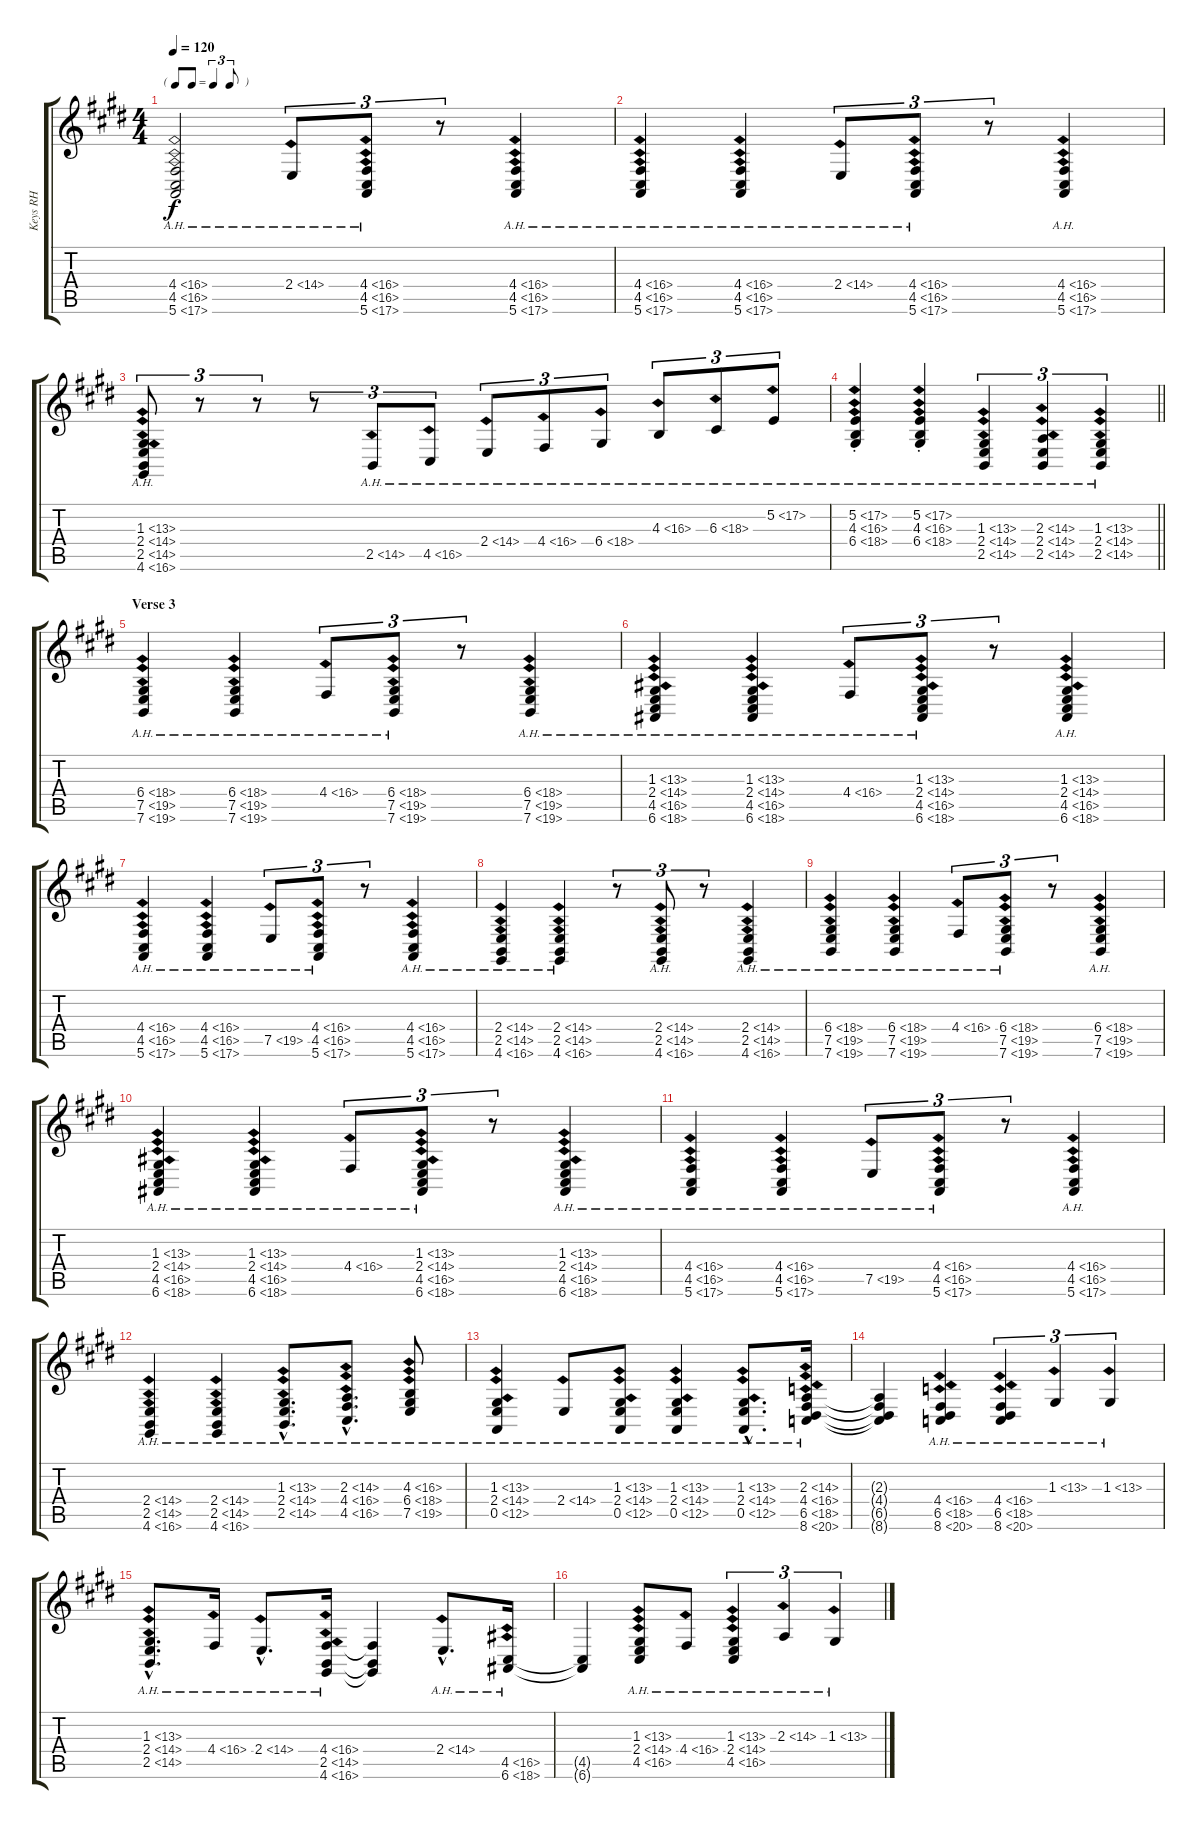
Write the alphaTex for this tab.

\track ("Keys RH" "Keys RH") {instrument pad3polysynth}
\staff {score tabs}
\tuning (E4 B3 G3 D3 A2 E2) {hide}
\ts (4 4)
\tf triplet8th
\tempo 120
\clef g2
\ks e
(4.4{ah 12} 4.5{ah 12} 5.6{ah 12}).2{dy f} 2.4{ah 12}.8{tu (3 2)} (4.4{ah 12} 4.5{ah 12} 5.6{ah 12}).8{tu (3 2)} r.8{tu (3 2)} (4.4{ah 12} 4.5{ah 12} 5.6{ah 12}).4 |
(4.4{ah 12} 4.5{ah 12} 5.6{ah 12}).4 (4.4{ah 12} 4.5{ah 12} 5.6{ah 12}).4 2.4{ah 12}.8{tu (3 2)} (4.4{ah 12} 4.5{ah 12} 5.6{ah 12}).8{tu (3 2)} r.8{tu (3 2)} (4.4{ah 12} 4.5{ah 12} 5.6{ah 12}).4 |
(1.3{ah 12} 2.4{ah 12} 2.5{ah 12} 4.6{ah 12}).8{tu (3 2)} r.8{tu (3 2)} r.8{tu (3 2)} r.8{tu (3 2)} 2.5{ah 12}.8{tu (3 2)} 4.5{ah 12}.8{tu (3 2)} 2.4{ah 12}.8{tu (3 2)} 4.4{ah 12}.8{tu (3 2)} 6.4{ah 12}.8{tu (3 2)} 4.3{ah 12}.8{tu (3 2)} 6.3{ah 12}.8{tu (3 2)} 5.2{ah 12}.8{tu (3 2)} |
\barLineRight lightlight
(5.2{ah 12 st} 4.3{ah 12 st} 6.4{ah 12 st}).4 (5.2{ah 12 st} 4.3{ah 12 st} 6.4{ah 12 st}).4 (1.3{ah 12} 2.4{ah 12} 2.5{ah 12}).4{tu (3 2)} (2.3{ah 12} 2.4{ah 12} 2.5{ah 12}).4{tu (3 2)} (1.3{ah 12} 2.4{ah 12} 2.5{ah 12}).4{tu (3 2)} |
\section ("" "Verse 3")
(6.4{ah 12} 7.5{ah 12} 7.6{ah 12}).4 (6.4{ah 12} 7.5{ah 12} 7.6{ah 12}).4 4.4{ah 12}.8{tu (3 2)} (6.4{ah 12} 7.5{ah 12} 7.6{ah 12}).8{tu (3 2)} r.8{tu (3 2)} (6.4{ah 12} 7.5{ah 12} 7.6{ah 12}).4 |
(1.3{ah 12} 2.4{ah 12} 4.5{ah 12} 6.6{ah 12}).4 (1.3{ah 12} 2.4{ah 12} 4.5{ah 12} 6.6{ah 12}).4 4.4{ah 12}.8{tu (3 2)} (1.3{ah 12} 2.4{ah 12} 4.5{ah 12} 6.6{ah 12}).8{tu (3 2)} r.8{tu (3 2)} (1.3{ah 12} 2.4{ah 12} 4.5{ah 12} 6.6{ah 12}).4 |
(4.4{ah 12} 4.5{ah 12} 5.6{ah 12}).4 (4.4{ah 12} 4.5{ah 12} 5.6{ah 12}).4 7.5{ah 12}.8{tu (3 2)} (4.4{ah 12} 4.5{ah 12} 5.6{ah 12}).8{tu (3 2)} r.8{tu (3 2)} (4.4{ah 12} 4.5{ah 12} 5.6{ah 12}).4 |
(2.4{ah 12} 2.5{ah 12} 4.6{ah 12}).4 (2.4{ah 12} 2.5{ah 12} 4.6{ah 12}).4 r.8{tu (3 2)} (2.4{ah 12} 2.5{ah 12} 4.6{ah 12}).8{tu (3 2)} r.8{tu (3 2)} (2.4{ah 12} 2.5{ah 12} 4.6{ah 12}).4 |
(6.4{ah 12} 7.5{ah 12} 7.6{ah 12}).4 (6.4{ah 12} 7.5{ah 12} 7.6{ah 12}).4 4.4{ah 12}.8{tu (3 2)} (6.4{ah 12} 7.5{ah 12} 7.6{ah 12}).8{tu (3 2)} r.8{tu (3 2)} (6.4{ah 12} 7.5{ah 12} 7.6{ah 12}).4 |
(1.3{ah 12} 2.4{ah 12} 4.5{ah 12} 6.6{ah 12}).4 (1.3{ah 12} 2.4{ah 12} 4.5{ah 12} 6.6{ah 12}).4 4.4{ah 12}.8{tu (3 2)} (1.3{ah 12} 2.4{ah 12} 4.5{ah 12} 6.6{ah 12}).8{tu (3 2)} r.8{tu (3 2)} (1.3{ah 12} 2.4{ah 12} 4.5{ah 12} 6.6{ah 12}).4 |
(4.4{ah 12} 4.5{ah 12} 5.6{ah 12}).4 (4.4{ah 12} 4.5{ah 12} 5.6{ah 12}).4 7.5{ah 12}.8{tu (3 2)} (4.4{ah 12} 4.5{ah 12} 5.6{ah 12}).8{tu (3 2)} r.8{tu (3 2)} (4.4{ah 12} 4.5{ah 12} 5.6{ah 12}).4 |
(2.4{ah 12} 2.5{ah 12} 4.6{ah 12}).4 (2.4{ah 12} 2.5{ah 12} 4.6{ah 12}).4 (1.3{ah 12 hac} 2.4{ah 12 hac} 2.5{ah 12 hac}).8{d} (2.3{ah 12 hac} 4.4{ah 12 hac} 4.5{ah 12 hac}).8{d} (4.3{ah 12} 6.4{ah 12} 7.5{ah 12}).8 |
(1.3{ah 12} 2.4{ah 12} 0.5{ah 12}).4 2.4{ah 12}.8 (1.3{ah 12} 2.4{ah 12} 0.5{ah 12}).8 (1.3{ah 12} 2.4{ah 12} 0.5{ah 12}).4 (1.3{ah 12 hac} 2.4{ah 12 hac} 0.5{ah 12 hac}).8{d} (2.3{ah 12} 4.4{ah 12} 6.5{ah 12} 8.6{ah 12}).16 |
(2.3{t} 4.4{t} 6.5{t} 8.6{t}).4 (4.4{ah 12} 6.5{ah 12} 8.6{ah 12}).4 (4.4{ah 12} 6.5{ah 12} 8.6{ah 12}).4{tu (3 2)} 1.3{ah 12}.4{tu (3 2)} 1.3{ah 12}.4{tu (3 2)} |
(1.3{ah 12 hac} 2.4{ah 12 hac} 2.5{ah 12 hac}).8{d} 4.4{ah 12}.16 2.4{ah 12 hac}.8{d} (4.4{ah 12} 2.5{ah 12} 4.6{ah 12}).16 (4.4{t} 2.5{t} 4.6{t}).4 2.4{ah 12 hac}.8{d} (4.5{ah 12} 6.6{ah 12}).16 |
(4.5{t} 6.6{t}).4 (1.3{ah 12} 2.4{ah 12} 4.5{ah 12}).8 4.4{ah 12}.8 (1.3{ah 12} 2.4{ah 12} 4.5{ah 12}).4{tu (3 2)} 2.3{ah 12}.4{tu (3 2)} 1.3{ah 12}.4{tu (3 2)}
